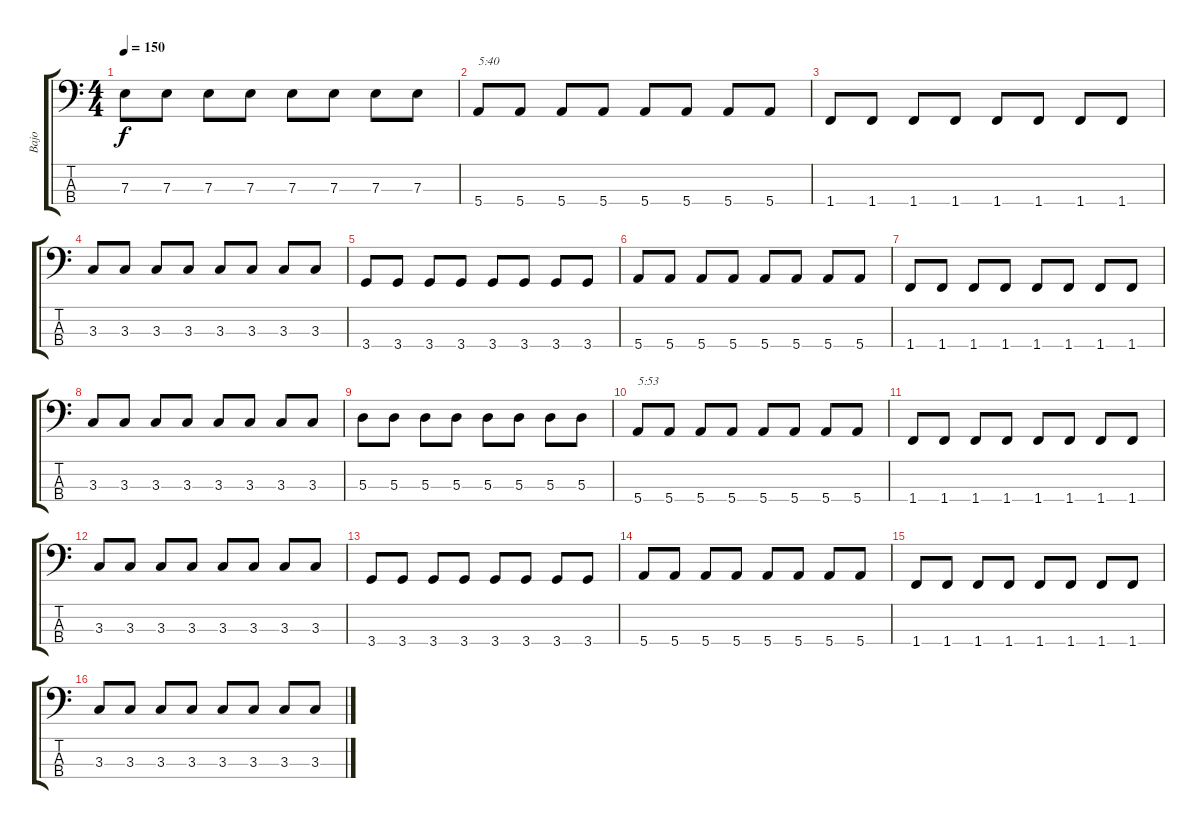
\track ("Bajo" "Bajo") {instrument electricbassfinger}
\staff {score tabs}
\tuning (G2 D2 A1 E1) {hide}
\ts (4 4)
\tempo 150
\clef f4
\ks c
7.3.8{dy f} 7.3.8 7.3.8 7.3.8 7.3.8 7.3.8 7.3.8 7.3.8 |
5.4.8{txt "5:40"} 5.4.8 5.4.8 5.4.8 5.4.8 5.4.8 5.4.8 5.4.8 |
1.4.8 1.4.8 1.4.8 1.4.8 1.4.8 1.4.8 1.4.8 1.4.8 |
3.3.8 3.3.8 3.3.8 3.3.8 3.3.8 3.3.8 3.3.8 3.3.8 |
3.4.8 3.4.8 3.4.8 3.4.8 3.4.8 3.4.8 3.4.8 3.4.8 |
5.4.8 5.4.8 5.4.8 5.4.8 5.4.8 5.4.8 5.4.8 5.4.8 |
1.4.8 1.4.8 1.4.8 1.4.8 1.4.8 1.4.8 1.4.8 1.4.8 |
3.3.8 3.3.8 3.3.8 3.3.8 3.3.8 3.3.8 3.3.8 3.3.8 |
5.3.8 5.3.8 5.3.8 5.3.8 5.3.8 5.3.8 5.3.8 5.3.8 |
5.4.8{txt "5:53"} 5.4.8 5.4.8 5.4.8 5.4.8 5.4.8 5.4.8 5.4.8 |
1.4.8 1.4.8 1.4.8 1.4.8 1.4.8 1.4.8 1.4.8 1.4.8 |
3.3.8 3.3.8 3.3.8 3.3.8 3.3.8 3.3.8 3.3.8 3.3.8 |
3.4.8 3.4.8 3.4.8 3.4.8 3.4.8 3.4.8 3.4.8 3.4.8 |
5.4.8 5.4.8 5.4.8 5.4.8 5.4.8 5.4.8 5.4.8 5.4.8 |
1.4.8 1.4.8 1.4.8 1.4.8 1.4.8 1.4.8 1.4.8 1.4.8 |
3.3.8 3.3.8 3.3.8 3.3.8 3.3.8 3.3.8 3.3.8 3.3.8
